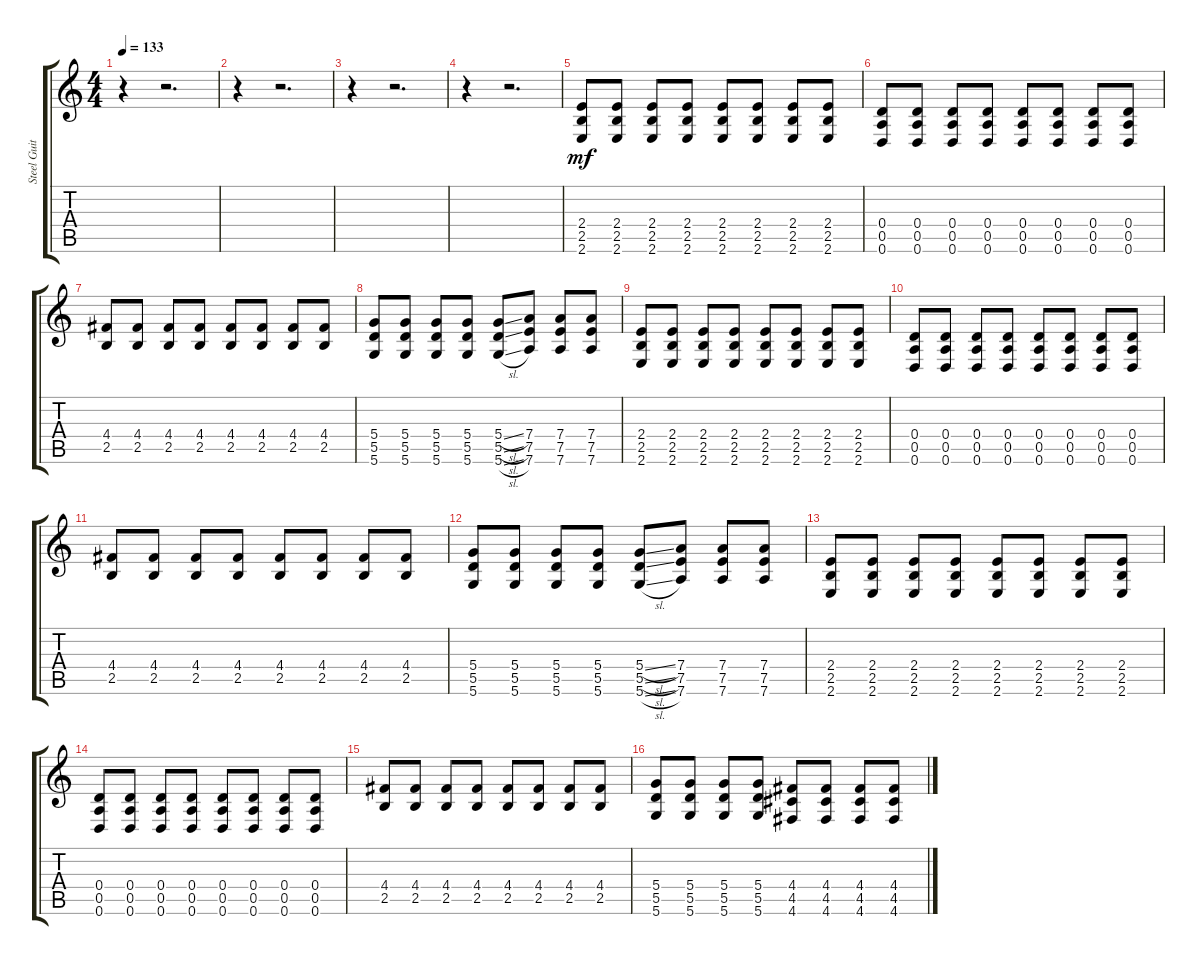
\track ("Steel Guitar" "Steel Guit") {instrument acousticguitarsteel}
\staff {score tabs}
\tuning (E4 B3 G3 D3 A2 D2) {hide}
\ts (4 4)
\tempo 133
\clef g2
\ks c
r.4{dy mf instrument acousticguitarsteel} r.2{d} |
r.4 r.2{d} |
r.4 r.2{d} |
r.4 r.2{d} |
(2.4 2.5 2.6).8 (2.4 2.5 2.6).8 (2.4 2.5 2.6).8 (2.4 2.5 2.6).8 (2.4 2.5 2.6).8 (2.4 2.5 2.6).8 (2.4 2.5 2.6).8 (2.4 2.5 2.6).8 |
(0.4 0.5 0.6).8 (0.4 0.5 0.6).8 (0.4 0.5 0.6).8 (0.4 0.5 0.6).8 (0.4 0.5 0.6).8 (0.4 0.5 0.6).8 (0.4 0.5 0.6).8 (0.4 0.5 0.6).8 |
(4.4 2.5).8 (4.4 2.5).8 (4.4 2.5).8 (4.4 2.5).8 (4.4 2.5).8 (4.4 2.5).8 (4.4 2.5).8 (4.4 2.5).8 |
(5.4 5.5 5.6).8 (5.4 5.5 5.6).8 (5.4 5.5 5.6).8 (5.4 5.5 5.6).8 (5.4{sl} 5.5{sl} 5.6{sl}).8 (7.4 7.5 7.6).8 (7.4 7.5 7.6).8 (7.4 7.5 7.6).8 |
(2.4 2.5 2.6).8 (2.4 2.5 2.6).8 (2.4 2.5 2.6).8 (2.4 2.5 2.6).8 (2.4 2.5 2.6).8 (2.4 2.5 2.6).8 (2.4 2.5 2.6).8 (2.4 2.5 2.6).8 |
(0.4 0.5 0.6).8 (0.4 0.5 0.6).8 (0.4 0.5 0.6).8 (0.4 0.5 0.6).8 (0.4 0.5 0.6).8 (0.4 0.5 0.6).8 (0.4 0.5 0.6).8 (0.4 0.5 0.6).8 |
(4.4 2.5).8 (4.4 2.5).8 (4.4 2.5).8 (4.4 2.5).8 (4.4 2.5).8 (4.4 2.5).8 (4.4 2.5).8 (4.4 2.5).8 |
(5.4 5.5 5.6).8 (5.4 5.5 5.6).8 (5.4 5.5 5.6).8 (5.4 5.5 5.6).8 (5.4{sl} 5.5{sl} 5.6{sl}).8 (7.4 7.5 7.6).8 (7.4 7.5 7.6).8 (7.4 7.5 7.6).8 |
(2.4 2.5 2.6).8 (2.4 2.5 2.6).8 (2.4 2.5 2.6).8 (2.4 2.5 2.6).8 (2.4 2.5 2.6).8 (2.4 2.5 2.6).8 (2.4 2.5 2.6).8 (2.4 2.5 2.6).8 |
(0.4 0.5 0.6).8 (0.4 0.5 0.6).8 (0.4 0.5 0.6).8 (0.4 0.5 0.6).8 (0.4 0.5 0.6).8 (0.4 0.5 0.6).8 (0.4 0.5 0.6).8 (0.4 0.5 0.6).8 |
(4.4 2.5).8 (4.4 2.5).8 (4.4 2.5).8 (4.4 2.5).8 (4.4 2.5).8 (4.4 2.5).8 (4.4 2.5).8 (4.4 2.5).8 |
(5.4 5.5 5.6).8 (5.4 5.5 5.6).8 (5.4 5.5 5.6).8 (5.4 5.5 5.6).8 (4.4 4.5 4.6).8 (4.4 4.5 4.6).8 (4.4 4.5 4.6).8 (4.4 4.5 4.6).8
